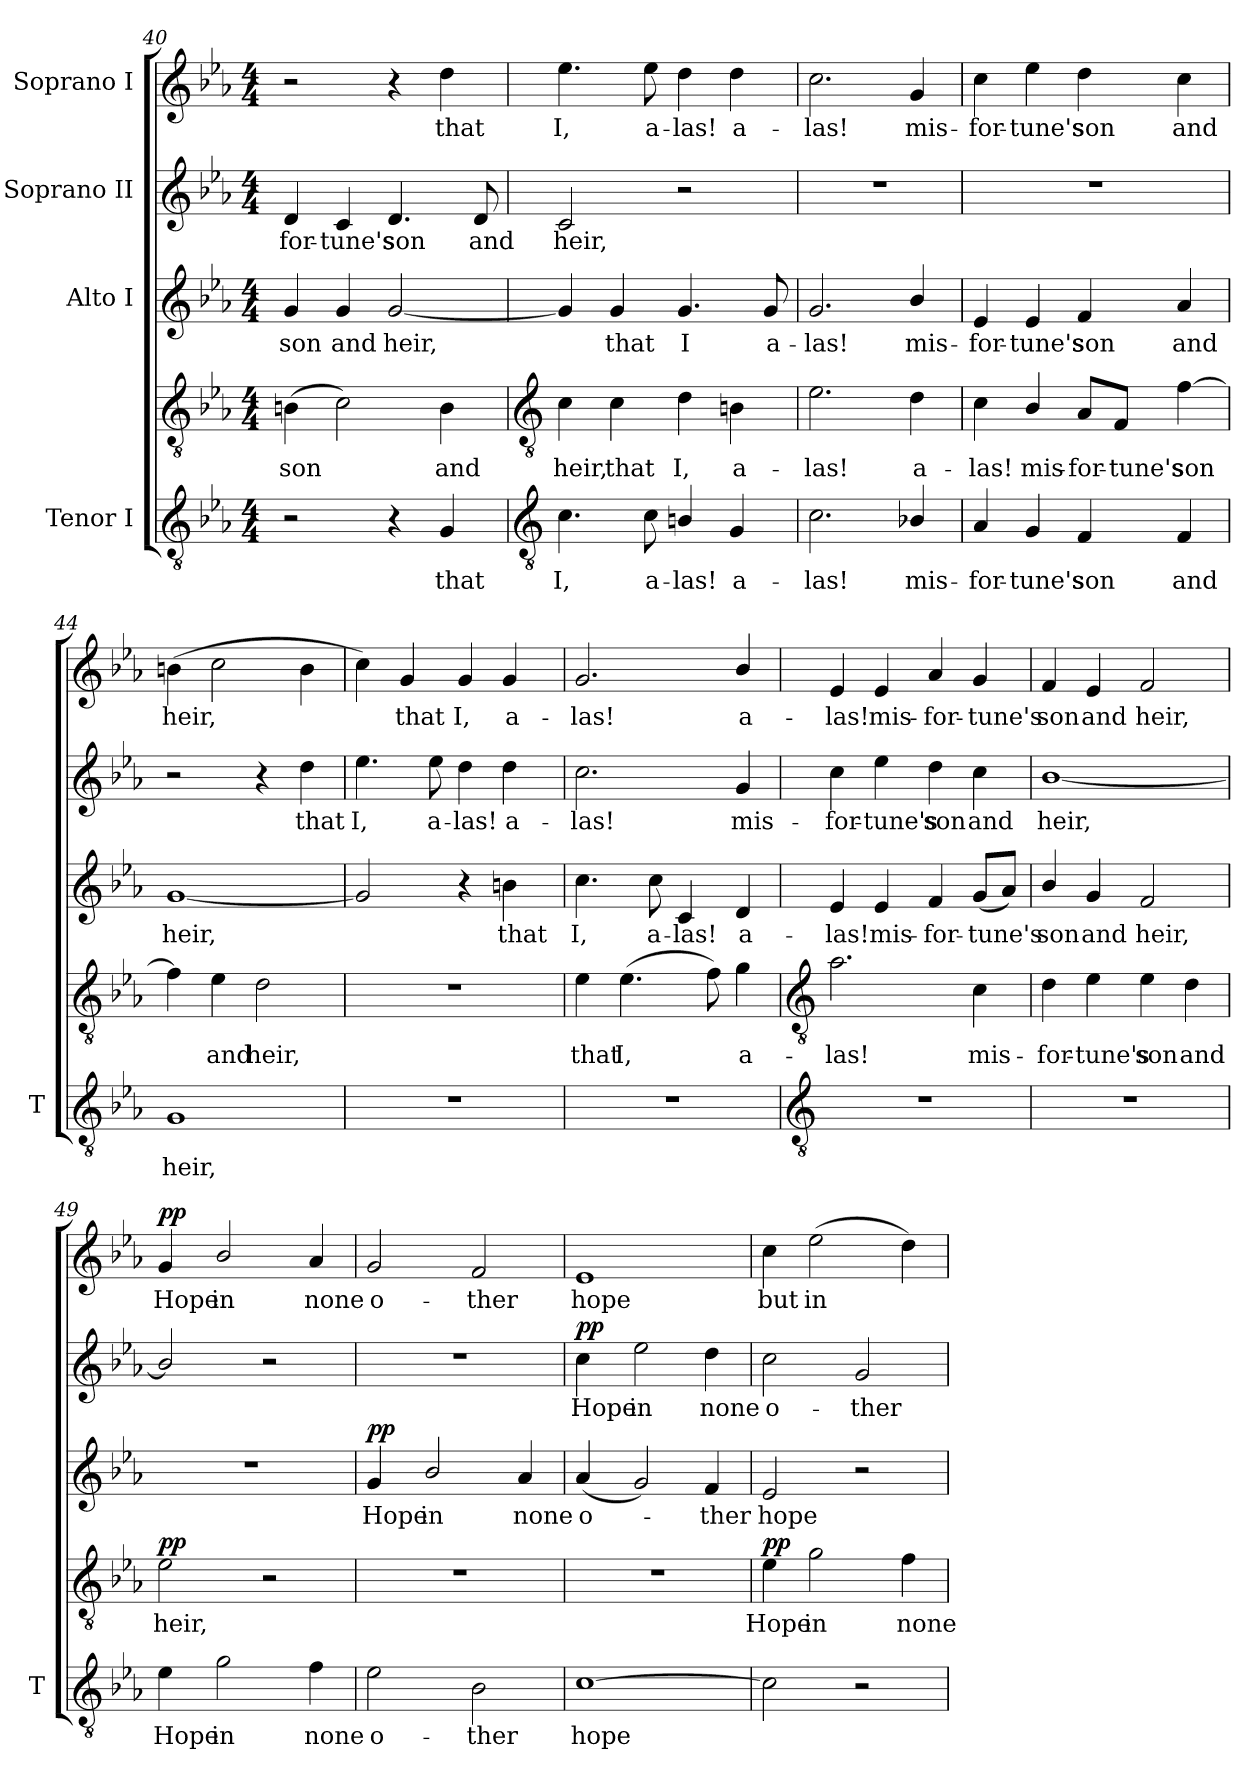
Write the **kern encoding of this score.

**kern	**text	**kern	**text	**dynam	**kern	**text	**dynam	**kern	**text	**dynam	**kern	**text	**dynam
*part4	*part4	*part4	*part4	*part4	*part3	*part3	*part3	*part2	*part2	*part2	*part1	*part1	*part1
*staff5	*staff5	*staff4	*staff4	*staff4/5	*staff3	*staff3	*staff3	*staff2	*staff2	*staff2	*staff1	*staff1	*staff1
*I"Tenor I	*	*	*	*	*I"Alto I	*	*	*I"Soprano II	*	*	*I"Soprano I	*	*
*I'T	*	*	*	*	*	*	*	*	*	*	*	*	*
*clefGv2	*	*clefGv2	*	*	*clefG2	*	*	*clefG2	*	*	*clefG2	*	*
*k[b-e-a-]	*	*k[b-e-a-]	*	*	*k[b-e-a-]	*	*	*k[b-e-a-]	*	*	*k[b-e-a-]	*	*
*E-:	*	*E-:	*	*	*E-:	*	*	*E-:	*	*	*E-:	*	*
*M4/4	*	*M4/4	*	*	*M4/4	*	*	*M4/4	*	*	*M4/4	*	*
=40	=40	=40	=40	=40	=40	=40	=40	=40	=40	=40	=40	=40	=40
!	!	!	!LO:LY:b	!	!	!LO:LY:b	!	!	!LO:LY:b	!	!	!	!
2r	.	(>4Bn	son	.	4g	son	.	4d	-for-	.	2r	.	.
!	!	!	!	!	!	!LO:LY:b	!	!	!LO:LY:b	!	!	!	!
.	.	2c)	.	.	4g	and	.	4c	-tune's	.	.	.	.
!	!	!	!	!	!	!LO:LY:b	!	!	!LO:LY:b	!	!	!	!
4r	.	.	.	.	[2g	heir,	.	4.d	son	.	4r	.	.
!	!LO:LY:b	!	!LO:LY:b	!	!	!	!	!	!	!	!	!LO:LY:b	!
4G	that	4B	and	.	.	.	.	.	.	.	4dd	that	.
!	!	!	!	!	!	!	!	!	!LO:LY:b	!	!	!	!
.	.	.	.	.	.	.	.	8d	and	.	.	.	.
!!LO:LB:g=z
=41	=41	=41	=41	=41	=41	=41	=41	=41	=41	=41	=41	=41	=41
*clefGv2	*	*clefGv2	*	*	*	*	*	*	*	*	*	*	*
!	!LO:LY:b	!	!LO:LY:b	!	!	!	!	!	!LO:LY:b	!	!	!LO:LY:b	!
4.c	-I,	4c	heir,	.	4g]	.	.	2c	heir,	.	4.ee-	I,	.
!	!	!	!LO:LY:b	!	!	!LO:LY:b	!	!	!	!	!	!	!
.	.	4c	that	.	4g	that	.	.	.	.	.	.	.
!	!LO:LY:b	!	!	!	!	!	!	!	!	!	!	!LO:LY:b	!
8c	a-	.	.	.	.	.	.	.	.	.	8ee-	a-	.
!	!LO:LY:b	!	!LO:LY:b	!	!	!LO:LY:b	!	!	!	!	!	!LO:LY:b	!
4Bn/	-las!	4d	I,	.	4.g	I	.	2r	.	.	4dd	-las!	.
!	!LO:LY:b	!	!LO:LY:b	!	!	!	!	!	!	!	!	!LO:LY:b	!
4G	a-	4Bn	a-	.	.	.	.	.	.	.	4dd	a-	.
!	!	!	!	!	!	!LO:LY:b	!	!	!	!	!	!	!
.	.	.	.	.	8g	a-	.	.	.	.	.	.	.
=42	=42	=42	=42	=42	=42	=42	=42	=42	=42	=42	=42	=42	=42
!	!LO:LY:b	!	!LO:LY:b	!	!	!LO:LY:b	!	!	!	!	!	!LO:LY:b	!
2.c	-las!	2.e-	-las!	.	2.g	-las!	.	1r	.	.	2.cc	-las!	.
!	!LO:LY:b	!	!LO:LY:b	!	!	!LO:LY:b	!	!	!	!	!	!LO:LY:b	!
4B-X/	mis-	4d	a-	.	4b-/	mis-	.	.	.	.	4g	mis-	.
=43	=43	=43	=43	=43	=43	=43	=43	=43	=43	=43	=43	=43	=43
!	!LO:LY:b	!	!LO:LY:b	!	!	!LO:LY:b	!	!	!	!	!	!LO:LY:b	!
4A-	for-	4c	-las!	.	4e-	-for-	.	1r	.	.	4cc	-for-	.
!	!LO:LY:b	!	!LO:LY:b	!	!	!LO:LY:b	!	!	!	!	!	!LO:LY:b	!
4G	-tune's	4B-/	mis-	.	4e-	-tune's	.	.	.	.	4ee-	-tune's	.
!	!LO:LY:b	!	!LO:LY:b	!	!	!LO:LY:b	!	!	!	!	!	!LO:LY:b	!
4F	son	8A-/L	-for-	.	4f	son	.	.	.	.	4dd	son	.
!	!	!	!LO:LY:b	!	!	!	!	!	!	!	!	!	!
.	.	8F/J	-tune's	.	.	.	.	.	.	.	.	.	.
!	!LO:LY:b	!	!LO:LY:b	!	!	!LO:LY:b	!	!	!	!	!	!LO:LY:b	!
4F	and	[4f	son	.	4a-	and	.	.	.	.	4cc	and	.
=44	=44	=44	=44	=44	=44	=44	=44	=44	=44	=44	=44	=44	=44
!	!LO:LY:b	!	!	!	!	!LO:LY:b	!	!	!	!	!	!LO:LY:b	!
1G	heir,	4f]	.	.	[1g	heir,	.	2r	.	.	(>4bn	heir,	.
!	!	!	!LO:LY:b	!	!	!	!	!	!	!	!	!	!
.	.	4e-	and	.	.	.	.	.	.	.	2cc	.	.
!	!	!	!LO:LY:b	!	!	!	!	!	!	!	!	!	!
.	.	2d	heir,	.	.	.	.	4r	.	.	.	.	.
!	!	!	!	!	!	!	!	!	!LO:LY:b	!	!	!	!
.	.	.	.	.	.	.	.	4dd	that	.	4b	.	.
=45	=45	=45	=45	=45	=45	=45	=45	=45	=45	=45	=45	=45	=45
!	!	!	!	!	!	!	!	!	!LO:LY:b	!	!	!	!
1r	.	1r	.	.	2g]	.	.	4.ee-	I,	.	4cc)	.	.
!	!	!	!	!	!	!	!	!	!	!	!	!LO:LY:b	!
.	.	.	.	.	.	.	.	.	.	.	4g	that	.
!	!	!	!	!	!	!	!	!	!LO:LY:b	!	!	!	!
.	.	.	.	.	.	.	.	8ee-	a-	.	.	.	.
!	!	!	!	!	!	!	!	!	!LO:LY:b	!	!	!LO:LY:b	!
.	.	.	.	.	4r	.	.	4dd	-las!	.	4g	I,	.
!	!	!	!	!	!	!LO:LY:b	!	!	!LO:LY:b	!	!	!LO:LY:b	!
.	.	.	.	.	4bn	that	.	4dd	a-	.	4g	a-	.
=46	=46	=46	=46	=46	=46	=46	=46	=46	=46	=46	=46	=46	=46
!	!	!	!LO:LY:b	!	!	!LO:LY:b	!	!	!LO:LY:b	!	!	!LO:LY:b	!
1r	.	4e-	that	.	4.cc	I,	.	2.cc	-las!	.	2.g	-las!	.
!	!	!	!LO:LY:b	!	!	!	!	!	!	!	!	!	!
.	.	(>4.e-	I,	.	.	.	.	.	.	.	.	.	.
!	!	!	!	!	!	!LO:LY:b	!	!	!	!	!	!	!
.	.	.	.	.	8cc	a-	.	.	.	.	.	.	.
!	!	!	!	!	!	!LO:LY:b	!	!	!	!	!	!	!
.	.	.	.	.	4c	-las!	.	.	.	.	.	.	.
.	.	8f)	.	.	.	.	.	.	.	.	.	.	.
!	!	!	!LO:LY:b	!	!	!LO:LY:b	!	!	!LO:LY:b	!	!	!LO:LY:b	!
.	.	4g	a-	.	4d	a-	.	4g	mis-	.	4b-/	a-	.
!!LO:LB:g=z
=47	=47	=47	=47	=47	=47	=47	=47	=47	=47	=47	=47	=47	=47
*clefGv2	*	*clefGv2	*	*	*	*	*	*	*	*	*	*	*
!	!	!	!LO:LY:b	!	!	!LO:LY:b	!	!	!LO:LY:b	!	!	!LO:LY:b	!
1r	.	2.a-	-las!	.	4e-	-las!	.	4cc	-for-	.	4e-	-las!	.
!	!	!	!	!	!	!LO:LY:b	!	!	!LO:LY:b	!	!	!LO:LY:b	!
.	.	.	.	.	4e-	mis-	.	4ee-	-tune's	.	4e-	mis-	.
!	!	!	!	!	!	!LO:LY:b	!	!	!LO:LY:b	!	!	!LO:LY:b	!
.	.	.	.	.	4f	-for-	.	4dd	son	.	4a-	-for-	.
!	!	!	!LO:LY:b	!	!	!LO:LY:b	!	!	!LO:LY:b	!	!	!LO:LY:b	!
.	.	4c	mis-	.	(<8gL	-tune's	.	4cc	and	.	4g	-tune's	.
.	.	.	.	.	8a-J)	.	.	.	.	.	.	.	.
=48	=48	=48	=48	=48	=48	=48	=48	=48	=48	=48	=48	=48	=48
!	!	!	!LO:LY:b	!	!	!LO:LY:b	!	!	!LO:LY:b	!	!	!LO:LY:b	!
1r	.	4d	-for-	.	4b-/	son	.	[1b-/	heir,	.	4f	son	.
!	!	!	!LO:LY:b	!	!	!LO:LY:b	!	!	!	!	!	!LO:LY:b	!
.	.	4e-	-tune's	.	4g	and	.	.	.	.	4e-	and	.
!	!	!	!LO:LY:b	!	!	!LO:LY:b	!	!	!	!	!	!LO:LY:b	!
.	.	4e-	son	.	2f	heir,	.	.	.	.	2f	heir,	.
!	!	!	!LO:LY:b	!	!	!	!	!	!	!	!	!	!
.	.	4d	and	.	.	.	.	.	.	.	.	.	.
=49	=49	=49	=49	=49	=49	=49	=49	=49	=49	=49	=49	=49	=49
!	!LO:LY:b	!	!LO:LY:b	!LO:DY:b=2	!	!	!	!	!	!	!	!LO:LY:b	!LO:DY:b
4e-	Hope	2e-	heir,	pp	1r	.	.	2b-/]	.	.	4g	Hope	pp
!	!LO:LY:b	!	!	!	!	!	!	!	!	!	!	!LO:LY:b	!
2g	in	.	.	.	.	.	.	.	.	.	2b-/	in	.
.	.	2r	.	.	.	.	.	2r	.	.	.	.	.
!	!LO:LY:b	!	!	!	!	!	!	!	!	!	!	!LO:LY:b	!
4f	none	.	.	.	.	.	.	.	.	.	4a-	none	.
=50	=50	=50	=50	=50	=50	=50	=50	=50	=50	=50	=50	=50	=50
!	!LO:LY:b	!	!	!	!	!LO:LY:b	!LO:DY:b	!	!	!	!	!LO:LY:b	!
2e-	o-	1r	.	.	4g	Hope	pp	1r	.	.	2g	o-	.
!	!	!	!	!	!	!LO:LY:b	!	!	!	!	!	!	!
.	.	.	.	.	2b-/	in	.	.	.	.	.	.	.
!	!LO:LY:b	!	!	!	!	!	!	!	!	!	!	!LO:LY:b	!
2B-	-ther	.	.	.	.	.	.	.	.	.	2f	-ther	.
!	!	!	!	!	!	!LO:LY:b	!	!	!	!	!	!	!
.	.	.	.	.	4a-	none	.	.	.	.	.	.	.
=51	=51	=51	=51	=51	=51	=51	=51	=51	=51	=51	=51	=51	=51
!	!LO:LY:b	!	!	!	!	!LO:LY:b	!	!	!LO:LY:b	!LO:DY:b	!	!LO:LY:b	!
[1c	hope	1r	.	.	(<4a-	o-	.	4cc	Hope	pp	1e-	hope	.
!	!	!	!	!	!	!	!	!	!LO:LY:b	!	!	!	!
.	.	.	.	.	2g)	.	.	2ee-	in	.	.	.	.
!	!	!	!	!	!	!LO:LY:b	!	!	!LO:LY:b	!	!	!	!
.	.	.	.	.	4f	ther	.	4dd	none	.	.	.	.
=52	=52	=52	=52	=52	=52	=52	=52	=52	=52	=52	=52	=52	=52
!	!	!	!LO:LY:b	!LO:DY:b	!	!LO:LY:b	!	!	!LO:LY:b	!	!	!LO:LY:b	!
2c]	.	4e-	Hope	pp	2e-	hope	.	2cc	o-	.	4cc	but	.
!	!	!	!LO:LY:b	!	!	!	!	!	!	!	!	!LO:LY:b	!
.	.	2g	in	.	.	.	.	.	.	.	(>2ee-	in	.
!	!	!	!	!	!	!	!	!	!LO:LY:b	!	!	!	!
2r	.	.	.	.	2r	.	.	2g	-ther	.	.	.	.
!	!	!	!LO:LY:b	!	!	!	!	!	!	!	!	!	!
.	.	4f	none	.	.	.	.	.	.	.	4dd)	.	.
=	=	=	=	=	=	=	=	=	=	=	=	=	=
*-	*-	*-	*-	*-	*-	*-	*-	*-	*-	*-	*-	*-	*-
